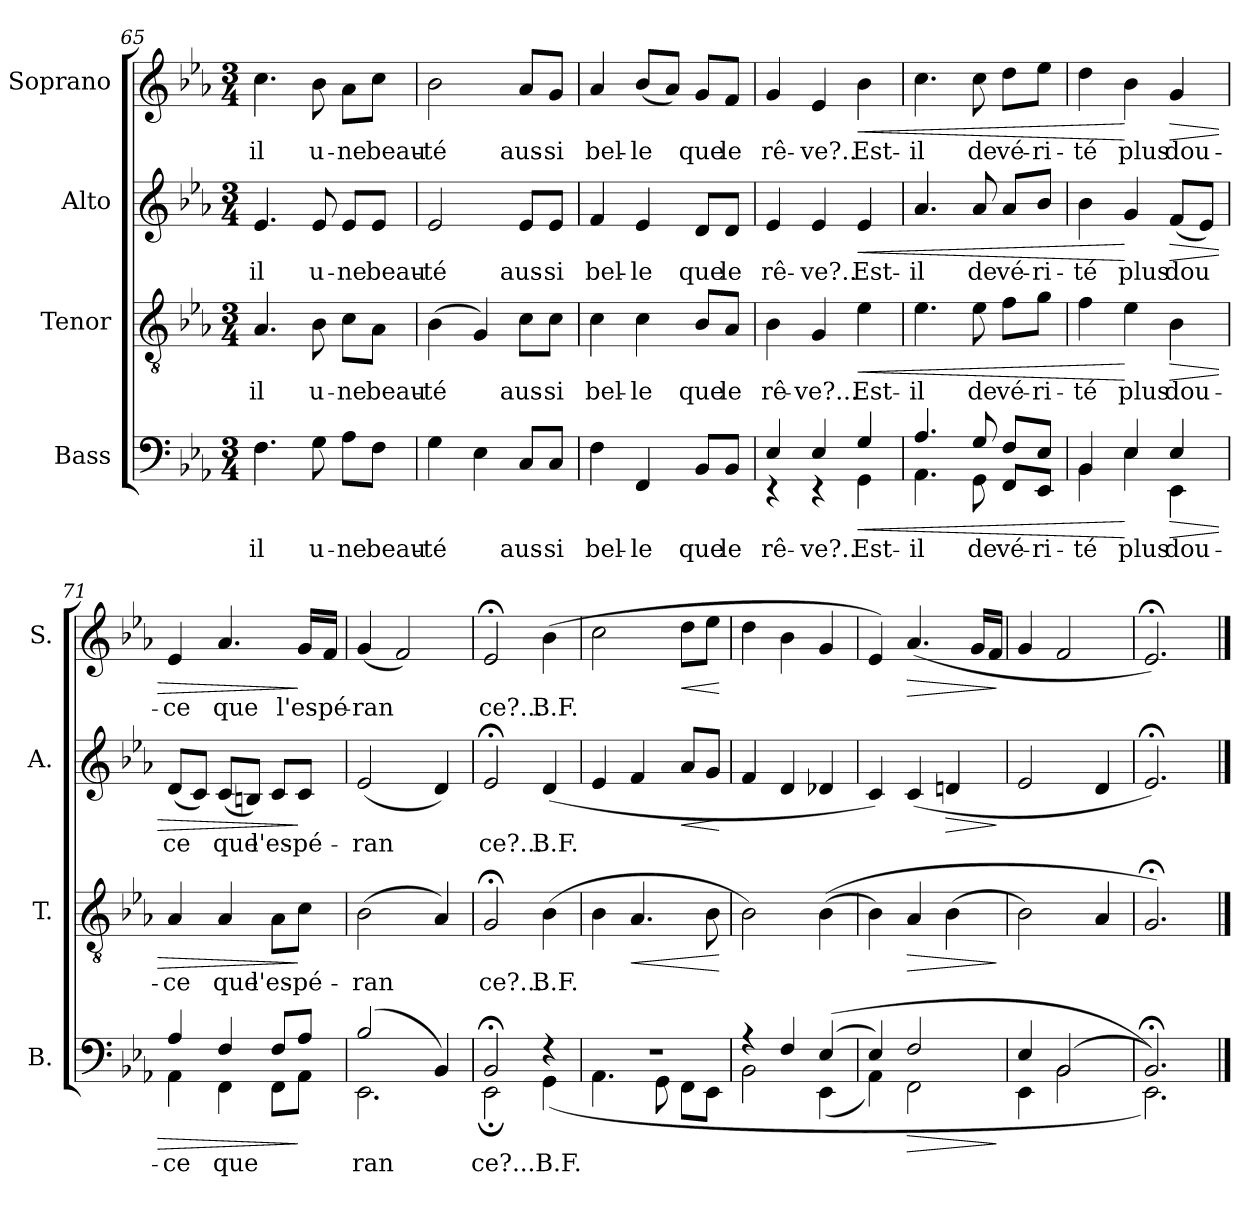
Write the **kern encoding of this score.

**kern	**text	**dynam	**kern	**text	**dynam	**kern	**text	**dynam	**kern	**text	**dynam
*part4	*part4	*part4	*part3	*part3	*part3	*part2	*part2	*part2	*part1	*part1	*part1
*staff4	*staff4	*staff4	*staff3	*staff3	*staff3	*staff2	*staff2	*staff2	*staff1	*staff1	*staff1
*I"Bass	*	*	*I"Tenor	*	*	*I"Alto	*	*	*I"Soprano	*	*
*I'B.	*	*	*I'T.	*	*	*I'A.	*	*	*I'S.	*	*
*clefF4	*	*	*clefGv2	*	*	*clefG2	*	*	*clefG2	*	*
*k[b-e-a-]	*	*	*k[b-e-a-]	*	*	*k[b-e-a-]	*	*	*k[b-e-a-]	*	*
*M3/4	*	*	*M3/4	*	*	*M3/4	*	*	*M3/4	*	*
=65	=65	=65	=65	=65	=65	=65	=65	=65	=65	=65	=65
!	!LO:LY:b	!	!	!LO:LY:b	!	!	!LO:LY:b	!	!	!LO:LY:b:color=#FF0000	!
4.F\	-il	.	4.A-/	-il	.	4.e-/	-il	.	4.cci\	-il	.
!	!LO:LY:b	!	!	!LO:LY:b	!	!	!LO:LY:b	!	!	!LO:LY:b:color=#FF0000	!
8G\	u-	.	8B-\	u-	.	8e-/	u-	.	8b-i\	u-	.
!	!LO:LY:b	!	!	!LO:LY:b	!	!	!LO:LY:b	!	!	!LO:LY:b:color=#FF0000	!
8A-\L	-ne	.	8c\L	-ne	.	8e-/L	-ne	.	8a-i\L	-ne	.
!	!LO:LY:b	!	!	!LO:LY:b	!	!	!LO:LY:b	!	!	!LO:LY:b:color=#FF0000	!
8F\J	beau-	.	8A-\J	beau-	.	8e-/J	beau-	.	8cci\J	beau-	.
=66	=66	=66	=66	=66	=66	=66	=66	=66	=66	=66	=66
!	!LO:LY:b	!	!	!LO:LY:b	!	!	!LO:LY:b	!	!	!LO:LY:b:color=#FF0000	!
4G\	-té	.	(4B-\	-té	.	2e-/	-té	.	2b-i\	-té	.
4E-\	.	.	4G/)	.	.	.	.	.	.	.	.
!	!LO:LY:b	!	!	!LO:LY:b	!	!	!LO:LY:b	!	!	!LO:LY:b:color=#FF0000	!
8C/L	aus-	.	8c\L	aus-	.	8e-/L	aus-	.	8a-i/L	aus-	.
!	!LO:LY:b	!	!	!LO:LY:b	!	!	!LO:LY:b	!	!	!LO:LY:b:color=#FF0000	!
8C/J	-si	.	8c\J	-si	.	8e-/J	-si	.	8gi/J	-si	.
=67	=67	=67	=67	=67	=67	=67	=67	=67	=67	=67	=67
!	!LO:LY:b	!	!	!LO:LY:b	!	!	!LO:LY:b	!	!	!LO:LY:b:color=#FF0000	!
4F\	bel-	.	4c\	bel-	.	4f/	bel-	.	4a-i/	bel-	.
!	!LO:LY:b	!	!	!LO:LY:b	!	!	!LO:LY:b	!	!	!LO:LY:b:color=#FF0000	!
4FF/	-le	.	4c\	-le	.	4e-/	-le	.	(8b-i/L	-le	.
.	.	.	.	.	.	.	.	.	8a-i/J)	.	.
!	!LO:LY:b	!	!	!LO:LY:b	!	!	!LO:LY:b	!	!	!LO:LY:b:color=#FF0000	!
8BB-/L	que	.	8B-/L	que	.	8d/L	que	.	8gi/L	que	.
!	!LO:LY:b	!	!	!LO:LY:b	!	!	!LO:LY:b	!	!	!LO:LY:b:color=#FF0000	!
8BB-/J	le	.	8A-/J	le	.	8d/J	le	.	8fi/J	le	.
!!LO:LB:g=z
=68	=68	=68	=68	=68	=68	=68	=68	=68	=68	=68	=68
!	!LO:LY:b	!	!	!LO:LY:b	!	!	!LO:LY:b	!	!	!LO:LY:b:color=#FF0000	!
*^	*	*	*	*	*	*	*	*	*	*	*
4E-/	4r	rê-	.	4B-\	rê-	.	4e-/	rê-	.	4gi/	rê-	.
!	!	!LO:LY:b	!	!	!LO:LY:b	!	!	!LO:LY:b	!	!	!LO:LY:b:color=#FF0000	!
4E-/	4r	-ve?..	.	4G/	-ve?...	.	4e-/	-ve?..	.	4e-i/	-ve?..	.
!	!	!LO:LY:b	!LO:HP:b	!	!LO:LY:b	!LO:HP:b	!	!LO:LY:b	!LO:HP:b	!	!LO:LY:b:color=#FF0000	!LO:HP:b
4G/	4GG\	Est-	<	4e-\	Est-	<	4e-/	Est-	<	4b-i\	Est-	<
=69	=69	=69	=69	=69	=69	=69	=69	=69	=69	=69	=69	=69
!	!	!LO:LY:b	!	!	!LO:LY:b	!	!	!LO:LY:b	!	!	!LO:LY:b:color=#FF0000	!
4.A-/	4.AA-\	-il	.	4.e-\	-il	.	4.a-/	-il	.	4.cci\	-il	.
!	!	!LO:LY:b	!	!	!LO:LY:b	!	!	!LO:LY:b	!	!	!LO:LY:b:color=#FF0000	!
8G/	8GG\	de	.	8e-\	de	.	8a-/	de	.	8cci\	de	.
!	!	!LO:LY:b	!	!	!LO:LY:b	!	!	!LO:LY:b	!	!	!LO:LY:b:color=#FF0000	!
8F/L	8FF/L	vé-	.	8f\L	vé-	.	8a-/L	vé-	.	8ddi\L	vé-	.
!	!	!LO:LY:b	!	!	!LO:LY:b	!	!	!LO:LY:b	!	!	!LO:LY:b:color=#FF0000	!
8E-/J	8EE-/J	-ri-	.	8g\J	-ri-	.	8b-/J	-ri-	.	8ee-i\J	-ri-	.
=70	=70	=70	=70	=70	=70	=70	=70	=70	=70	=70	=70	=70
!	!	!LO:LY:b	!	!	!LO:LY:b	!	!	!LO:LY:b	!	!	!LO:LY:b:color=#FF0000	!
4BB-/	4BB-\	-té	.	4f\	-té	.	4b-\	-té	.	4ddi\	-té	.
!	!	!LO:LY:b	!	!	!LO:LY:b	!	!	!LO:LY:b	!	!	!LO:LY:b:color=#FF0000	!
4E-/	4E-\	plus	[	4e-\	plus	[	4g/	plus	[	4b-i\	plus	[
!	!	!LO:LY:b	!LO:HP:b	!	!LO:LY:b	!LO:HP:b	!	!LO:LY:b	!LO:HP:b	!	!LO:LY:b:color=#FF0000	!LO:HP:b
4E-/	4EE-\	dou-	>	4B-\	dou-	>	(8f/L	dou	>	4gi/	dou-	>
.	.	.	.	.	.	.	8e-/J)	.	.	.	.	.
=71	=71	=71	=71	=71	=71	=71	=71	=71	=71	=71	=71	=71
!	!	!LO:LY:b	!	!	!LO:LY:b	!	!	!LO:LY:b	!	!	!LO:LY:b:color=#FF0000	!
4A-/	4AA-\	-ce	.	4A-/	-ce	.	(8d/L	ce	.	4e-i/	-ce	.
.	.	.	.	.	.	.	8c/J)	.	.	.	.	.
!	!	!LO:LY:b	!	!	!LO:LY:b	!	!	!LO:LY:b	!	!	!LO:LY:b:color=#FF0000	!
4F/	4FF\	que	.	4A-/	que	.	(8c/L	que	.	4.a-i/	que	.
.	.	.	.	.	.	.	8Bn/J)	.	.	.	.	.
!	!	!	!	!	!LO:LY:b	!	!	!LO:LY:b	!	!	!	!
8F/L	8FF\L	.	.	8A-\L	l'es-	.	8c/L	l'es-	.	.	.	.
!	!	!	!	!	!LO:LY:b	!	!	!LO:LY:b	!	!	!LO:LY:b:color=#FF0000	!
8A-/J	8AA-\J	.	]	8c\J	-pé-	]	8c/J	-pé-	]	16gi/LL	l'es-	]
!	!	!	!	!	!	!	!	!	!	!	!LO:LY:b:color=#FF0000	!
.	.	.	.	.	.	.	.	.	.	16fi/JJ	-pé-	.
=72	=72	=72	=72	=72	=72	=72	=72	=72	=72	=72	=72	=72
!	!	!LO:LY:b	!	!	!LO:LY:b	!	!	!LO:LY:b	!	!	!LO:LY:b:color=#FF0000	!
(2B-/	2.EE-\	-ran	.	(2B-\	-ran	.	(2e-/	-ran	.	(4gi/	-ran	.
.	.	.	.	.	.	.	.	.	.	2fi/)	.	.
4BB-/)	.	.	.	4A-/)	.	.	4d/)	.	.	.	.	.
!!LO:LB:g=z
=73	=73	=73	=73	=73	=73	=73	=73	=73	=73	=73	=73	=73
!	!	!LO:LY:b	!	!	!LO:LY:b	!	!	!LO:LY:b	!	!	!LO:LY:b:color=#FF0000	!
2BB-;</	2EE-;\	ce?...B.F.	.	2G;</	ce?...	.	2e-;</	ce?...	.	2e-;<i/	ce?...	.
!	!	!	!	!	!LO:LY:b	!	!	!LO:LY:b	!	!	!LO:LY:b:color=#FF0000	!
4r	(4GG\	.	.	(4B-\	B.F.	.	(4d/	B.F.	.	(4b-i\	B.F.	.
=74	=74	=74	=74	=74	=74	=74	=74	=74	=74	=74	=74	=74
2.r	4.AA-\	.	.	4B-\	.	.	4e-/	.	.	2cci\	.	.
!	!	!	!	!	!	!LO:HP:b	!	!	!	!	!	!
.	.	.	.	4.A-/	.	<	4f/	.	.	.	.	.
.	8GG\	.	.	.	.	.	.	.	.	.	.	.
!	!	!	!	!	!	!	!	!	!LO:HP:b	!	!	!LO:HP:b
.	8FF\L	.	.	.	.	.	8a-/L	.	<	8ddi\L	.	<
.	8EE-\J	.	.	8B-\	.	.	8g/J	.	.	8ee-i\J	.	.
*v	*v	*	*	*	*	*	*	*	*	*	*	*
.	.	.	.	.	[	.	.	[	.	.	[
=75	=75	=75	=75	=75	=75	=75	=75	=75	=75	=75	=75
*^	*	*	*	*	*	*	*	*	*	*	*
4r	2BB-\	.	.	2B-\)	.	.	4f/	.	.	4ddi\	.	.
4F/	.	.	.	.	.	.	4d/	.	.	4b-i\	.	.
((4E-/	(4EE-\	.	.	((4B-\	.	.	4d-X/	.	.	4gi/	.	.
=76	=76	=76	=76	=76	=76	=76	=76	=76	=76	=76	=76	=76
4E-/)	4AA-\)	.	.	4B-\)	.	.	4c/)	.	.	4e-i/)	.	.
!	!	!	!LO:HP:b	!	!	!LO:HP:b	!	!	!	!	!	!LO:HP:b
2F/	2FF\	.	>	4A-/	.	>	(4c/	.	.	(4.a-i/	.	>
!	!	!	!	!	!	!	!	!	!LO:HP:b	!	!	!
.	.	.	.	(4B-\	.	.	4dn/	.	>	.	.	.
.	.	.	.	.	.	.	.	.	.	16gi/LL	.	.
.	.	.	.	.	.	.	.	.	.	16fi/JJ	.	.
*v	*v	*	*	*	*	*	*	*	*	*	*	*
.	.	]	.	.	]	.	.	]	.	.	]
=77	=77	=77	=77	=77	=77	=77	=77	=77	=77	=77	=77
*^	*	*	*	*	*	*	*	*	*	*	*
4E-/	4EE-\	.	.	2B-\)	.	.	2e-/	.	.	4gi/	.	.
(2BB-/	2BB-\	.	.	.	.	.	.	.	.	2fi/	.	.
.	.	.	.	4A-/	.	.	4d/	.	.	.	.	.
=78	=78	=78	=78	=78	=78	=78	=78	=78	=78	=78	=78	=78
2.BB-;</))	2.EE-\)	.	.	2.G;</)	.	.	2.e-;</)	.	.	2.e-;<i/)	.	.
*v	*v	*	*	*	*	*	*	*	*	*	*	*
==	==	==	==	==	==	==	==	==	==	==	==
*-	*-	*-	*-	*-	*-	*-	*-	*-	*-	*-	*-
